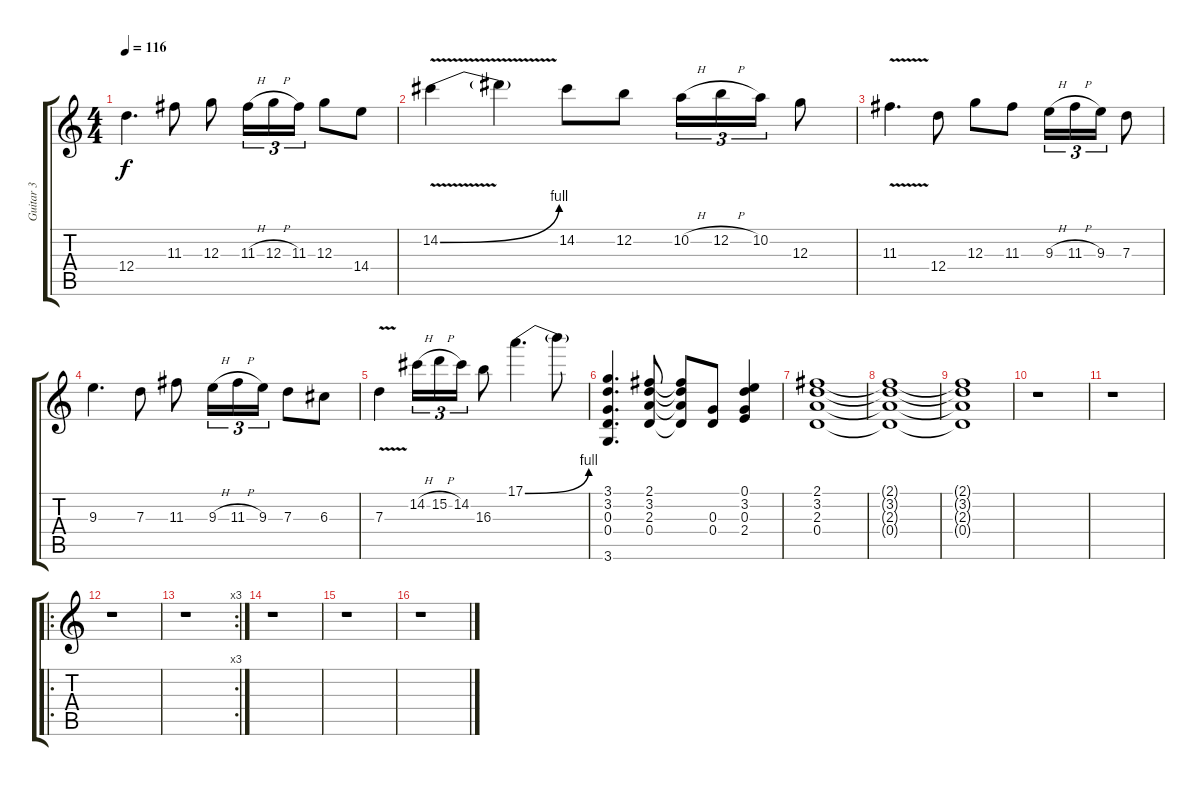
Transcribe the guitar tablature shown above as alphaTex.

\track ("Guitar 3" "Guitar 3") {instrument acousticguitarsteel}
\staff {score tabs}
\tuning (E4 B3 G3 D3 A2 E2) {hide}
\ts (4 4)
\tempo 116
\clef g2
\ks c
12.4.4{d dy f} 11.3.8 12.3.8 11.3{h}.16{tu (3 2)} 12.3{h}.16{tu (3 2)} 11.3.16{tu (3 2)} 12.3.8 14.4.8 |
14.2{be (bend 0 0 60 4) v}.4 14.2{t}.4 14.2.8 12.2.8 10.2{h}.16{tu (3 2)} 12.2{h}.16{tu (3 2)} 10.2.16{tu (3 2)} 12.3.8 |
11.3{v}.4{d} 12.4.8 12.3.8 11.3.8 9.3{h}.16{tu (3 2)} 11.3{h}.16{tu (3 2)} 9.3.16{tu (3 2)} 7.3.8 |
9.3.4{d} 7.3.8 11.3.8 9.3{h}.16{tu (3 2)} 11.3{h}.16{tu (3 2)} 9.3.16{tu (3 2)} 7.3.8 6.3.8 |
7.3{v}.4 14.2{h}.16{tu (3 2)} 15.2{h}.16{tu (3 2)} 14.2.16{tu (3 2)} 16.3.8 17.1{be (bend 0 0 60 4)}.4{d} 17.1{t}.8 |
(3.1 3.2 0.3 0.4 3.6).4{d} (2.1 3.2 2.3 0.4).8 (2.1{t} 3.2{t} 2.3{t} 0.4{t}).8 (0.3 0.4).8 (0.1 3.2 0.3 2.4).4 |
(2.1 3.2 2.3 0.4).1 |
(2.1{t} 3.2{t} 2.3{t} 0.4{t}).1 |
(2.1{t} 3.2{t} 2.3{t} 0.4{t}).1 |
r.1 |
r.1 |
\ro
r.1 |
\rc 3
r.1 |
r.1 |
r.1 |
r.1
